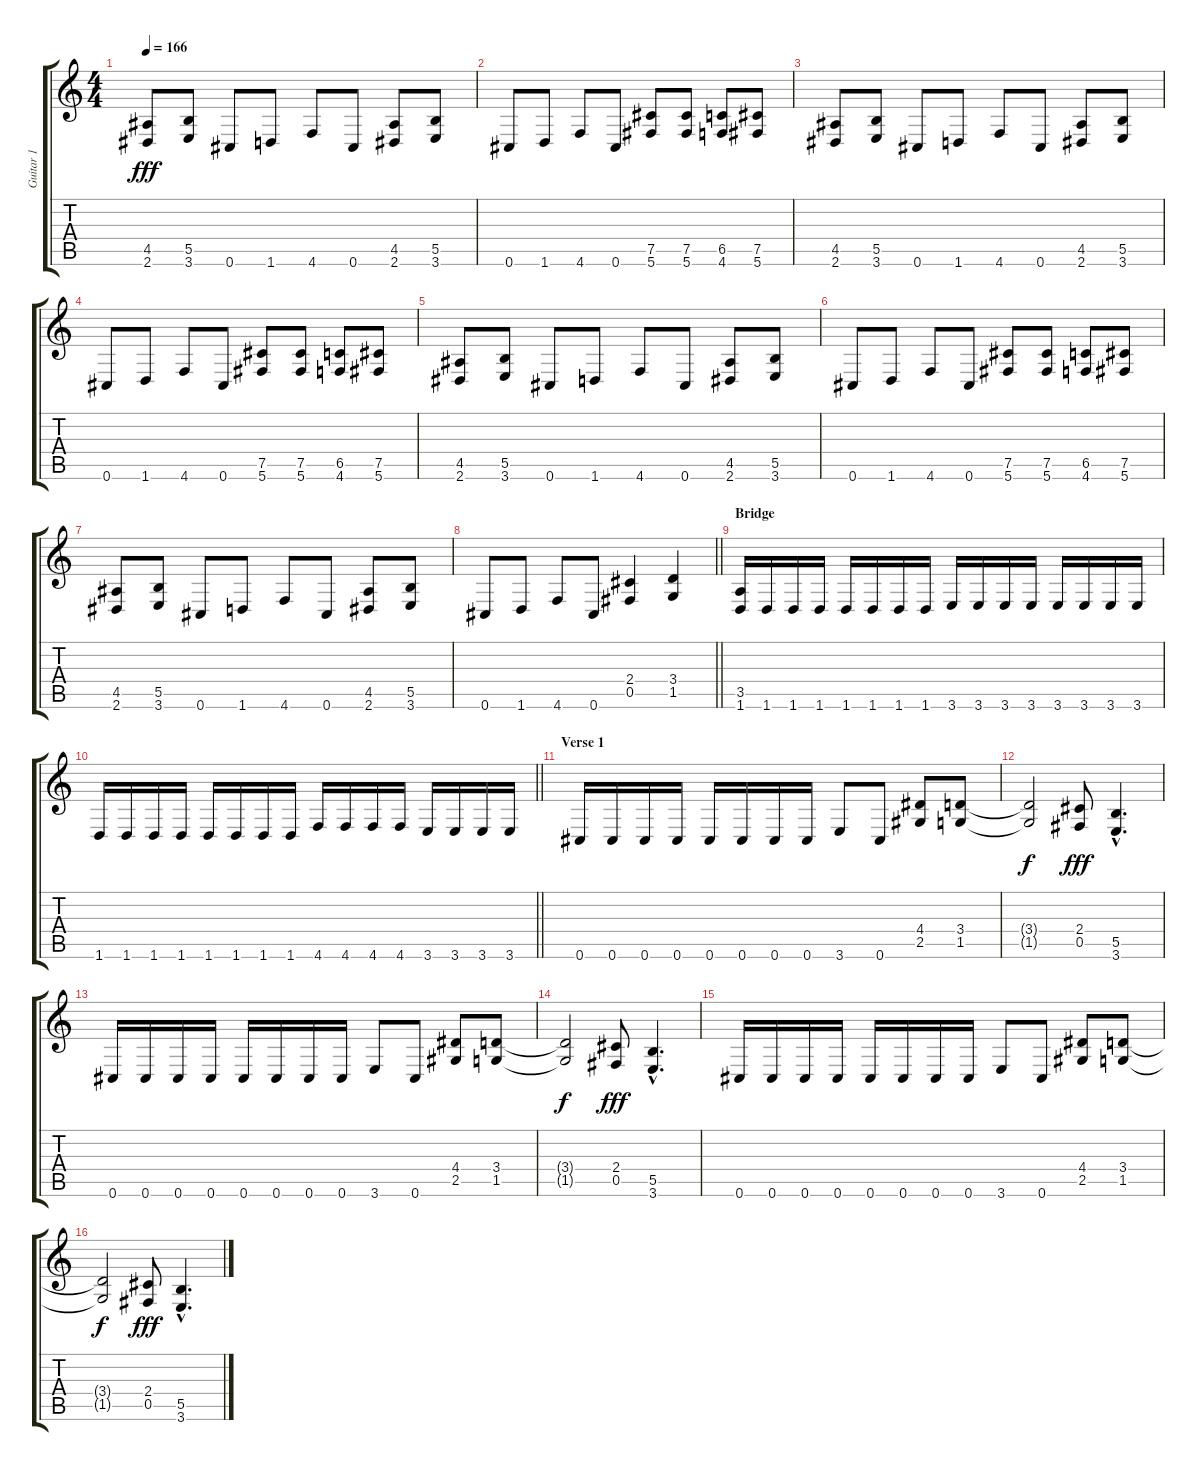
\track ("Guitar 1" "Guitar 1") {instrument distortionguitar}
\staff {score tabs}
\tuning (Db4 Ab3 E3 B2 Gb2 Db2) {hide}
\ts (4 4)
\tempo 166
\clef g2
\ks c
(4.5 2.6).8{dy fff} (5.5 3.6).8 0.6.8 1.6.8 4.6.8 0.6.8 (4.5 2.6).8 (5.5 3.6).8 |
0.6.8 1.6.8 4.6.8 0.6.8 (7.5 5.6).8 (7.5 5.6).8 (6.5 4.6).8 (7.5 5.6).8 |
(4.5 2.6).8 (5.5 3.6).8 0.6.8 1.6.8 4.6.8 0.6.8 (4.5 2.6).8 (5.5 3.6).8 |
0.6.8 1.6.8 4.6.8 0.6.8 (7.5 5.6).8 (7.5 5.6).8 (6.5 4.6).8 (7.5 5.6).8 |
(4.5 2.6).8 (5.5 3.6).8 0.6.8 1.6.8 4.6.8 0.6.8 (4.5 2.6).8 (5.5 3.6).8 |
0.6.8 1.6.8 4.6.8 0.6.8 (7.5 5.6).8 (7.5 5.6).8 (6.5 4.6).8 (7.5 5.6).8 |
(4.5 2.6).8 (5.5 3.6).8 0.6.8 1.6.8 4.6.8 0.6.8 (4.5 2.6).8 (5.5 3.6).8 |
\barLineRight lightlight
0.6.8 1.6.8 4.6.8 0.6.8 (2.4 0.5).4 (3.4 1.5).4 |
\section ("" "Bridge")
(3.5 1.6).16 1.6.16 1.6.16 1.6.16 1.6.16 1.6.16 1.6.16 1.6.16 3.6.16 3.6.16 3.6.16 3.6.16 3.6.16 3.6.16 3.6.16 3.6.16 |
\barLineRight lightlight
1.6.16 1.6.16 1.6.16 1.6.16 1.6.16 1.6.16 1.6.16 1.6.16 4.6.16 4.6.16 4.6.16 4.6.16 3.6.16 3.6.16 3.6.16 3.6.16 |
\section ("" "Verse 1")
0.6.16 0.6.16 0.6.16 0.6.16 0.6.16 0.6.16 0.6.16 0.6.16 3.6.8 0.6.8 (4.4 2.5).8 (3.4 1.5).8 |
(3.4{t} 1.5{t}).2{dy f} (2.4 0.5).8{dy fff} (5.5{hac} 3.6{hac}).4{d} |
0.6.16 0.6.16 0.6.16 0.6.16 0.6.16 0.6.16 0.6.16 0.6.16 3.6.8 0.6.8 (4.4 2.5).8 (3.4 1.5).8 |
(3.4{t} 1.5{t}).2{dy f} (2.4 0.5).8{dy fff} (5.5{hac} 3.6{hac}).4{d} |
0.6.16 0.6.16 0.6.16 0.6.16 0.6.16 0.6.16 0.6.16 0.6.16 3.6.8 0.6.8 (4.4 2.5).8 (3.4 1.5).8 |
(3.4{t} 1.5{t}).2{dy f} (2.4 0.5).8{dy fff} (5.5{hac} 3.6{hac}).4{d}
